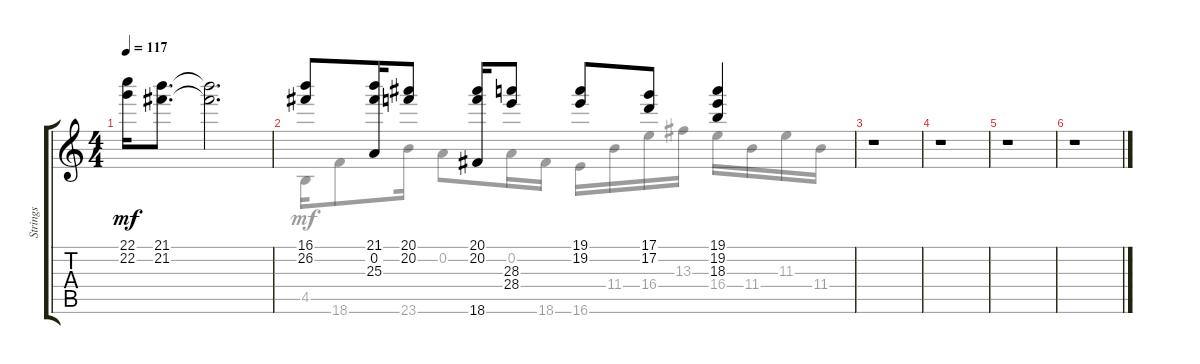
\track ("Strings" "Strings") {instrument electricguitarclean}
\staff {score tabs}
\tuning (D4 A3 F3 C3 G2 C2) {hide}
\voice
\ts (4 4)
\tempo 117
\clef g2
\ks aminor
(22.1 22.2).16{dy mf} (21.1 21.2).8{d} (21.1{t} 21.2{t}).2{d} |
(16.1 26.2).8 (21.1 0.2 25.3).16 (20.1 20.2).8 (20.1 20.2 18.6).16 (28.3 28.4).8 (19.1 19.2).8 (17.1 17.2).8 (19.1 19.2 18.3).4 |
r.1 |
r.1 |
r.1 |
r.1
\voice
\clef g2
\ottava regular
\simile none
\ks aminor
|
4.5.16 18.6.8 23.6.16 0.2.8 0.2.16 18.6.16 16.6.16 11.4.16 16.4.16 13.3.16 16.4.16 11.4.16 11.3.16 11.4.16 |
|
|
|
